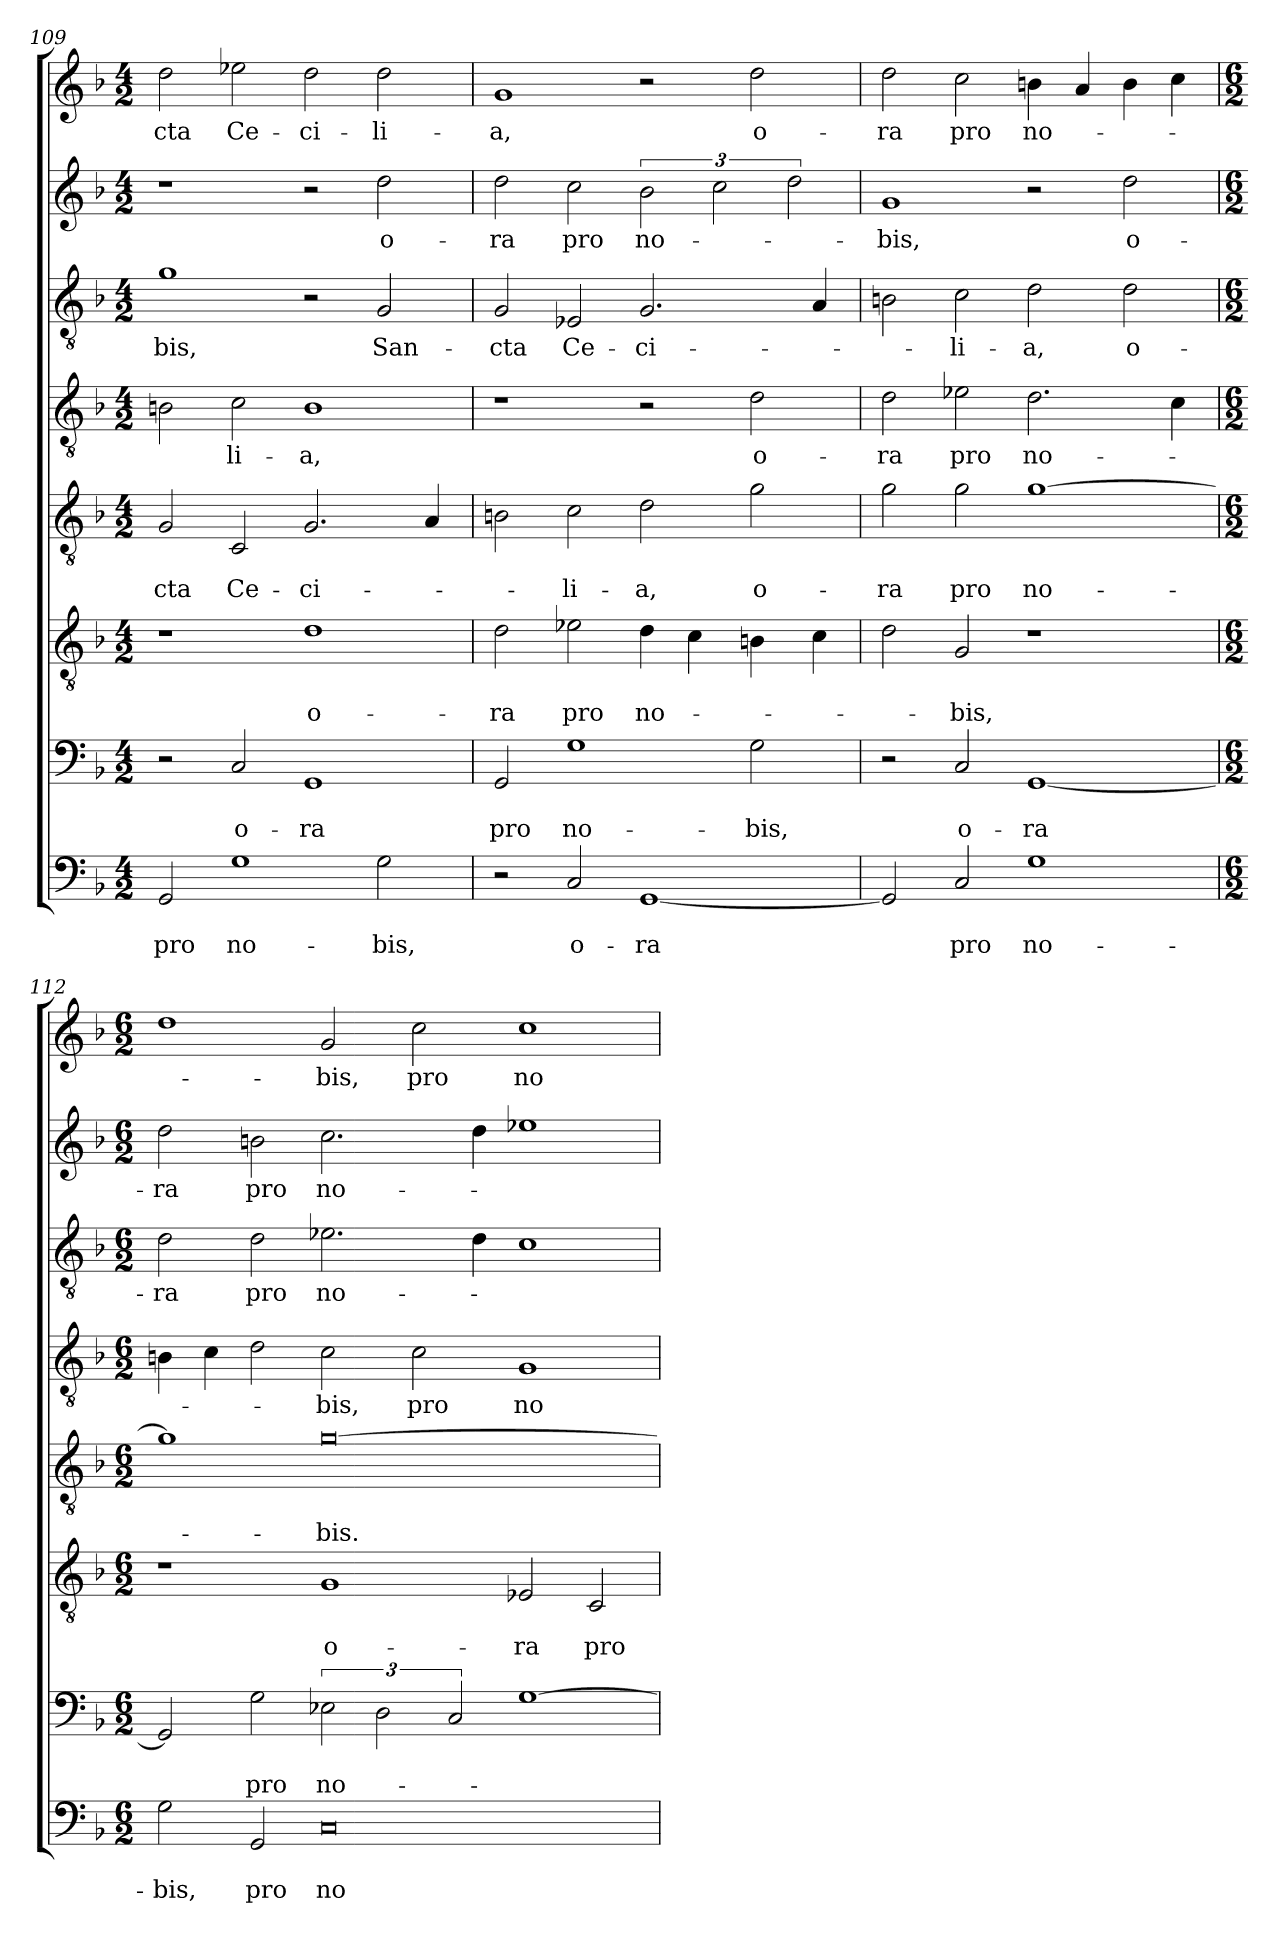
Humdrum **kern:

**kern	**text	**text	**kern	**text	**text	**kern	**text	**text	**kern	**text	**text	**kern	**text	**kern	**text	**kern	**text	**kern	**text
*part8	*part8	*part8	*part7	*part7	*part7	*part6	*part6	*part6	*part5	*part5	*part5	*part4	*part4	*part3	*part3	*part2	*part2	*part1	*part1
*staff8	*staff8	*staff8	*staff7	*staff7	*staff7	*staff6	*staff6	*staff6	*staff5	*staff5	*staff5	*staff4	*staff4	*staff3	*staff3	*staff2	*staff2	*staff1	*staff1
*clefF4	*	*	*clefF4	*	*	*clefGv2	*	*	*clefGv2	*	*	*clefGv2	*	*clefGv2	*	*clefG2	*	*clefG2	*
*k[b-]	*	*	*k[b-]	*	*	*k[b-]	*	*	*k[b-]	*	*	*k[b-]	*	*k[b-]	*	*k[b-]	*	*k[b-]	*
*F:	*	*	*F:	*	*	*F:	*	*	*F:	*	*	*F:	*	*F:	*	*F:	*	*F:	*
*M4/2	*	*	*M4/2	*	*	*M4/2	*	*	*M4/2	*	*	*M4/2	*	*M4/2	*	*M4/2	*	*M4/2	*
=109	=109	=109	=109	=109	=109	=109	=109	=109	=109	=109	=109	=109	=109	=109	=109	=109	=109	=109	=109
!	!	!LO:LY:b	!	!	!	!	!	!	!	!	!LO:LY:b	!	!	!	!LO:LY:b	!	!	!	!LO:LY:b
2GG/	.	pro	2r	.	.	1r	.	.	2G/	.	-cta	2Bn\	.	1g	-bis,	1r	.	2dd\	-cta
!	!	!LO:LY:b	!	!	!LO:LY:b	!	!	!	!	!	!LO:LY:b	!	!LO:LY:b	!	!	!	!	!	!LO:LY:b
1G	.	no-	2C/	.	o-	.	.	.	2C/	.	Ce-	2c\	-li-	.	.	.	.	2ee-X\	Ce-
!	!	!	!	!	!LO:LY:b	!	!	!LO:LY:b	!	!	!LO:LY:b	!	!LO:LY:b	!	!	!	!	!	!LO:LY:b
.	.	.	1GG	.	-ra	1d	.	o-	2.G/	.	-ci-	1B	-a,	2r	.	2r	.	2dd\	-ci-
!	!	!LO:LY:b	!	!	!	!	!	!	!	!	!	!	!	!	!LO:LY:b	!	!LO:LY:b	!	!LO:LY:b
2G\	.	-bis,	.	.	.	.	.	.	.	.	.	.	.	2G/	San-	2dd\	o-	2dd\	-li-
.	.	.	.	.	.	.	.	.	4A/	.	.	.	.	.	.	.	.	.	.
!!LO:LB:g=z
=110	=110	=110	=110	=110	=110	=110	=110	=110	=110	=110	=110	=110	=110	=110	=110	=110	=110	=110	=110
!	!	!	!	!	!LO:LY:b	!	!	!LO:LY:b	!	!	!	!	!	!	!LO:LY:b	!	!LO:LY:b	!	!LO:LY:b
2r	.	.	2GG/	.	pro	2d\	.	-ra	2Bn\	.	.	1r	.	2G/	-cta	2dd\	-ra	1g	-a,
!	!	!LO:LY:b	!	!	!LO:LY:b	!	!	!LO:LY:b	!	!	!LO:LY:b	!	!	!	!LO:LY:b	!	!LO:LY:b	!	!
2C/	.	o-	1G	.	no-	2e-X\	.	pro	2c\	.	-li-	.	.	2E-/	Ce-	2cc\	pro	.	.
!	!	!LO:LY:b	!	!	!	!	!	!LO:LY:b	!	!	!LO:LY:b	!	!	!	!LO:LY:b	!	!LO:LY:b	!	!
[1GG	.	-ra	.	.	.	4d\	.	no-	2d\	.	-a,	2r	.	2.G/	-ci-	3b-\	no-	2r	.
.	.	.	.	.	.	4c\	.	.	.	.	.	.	.	.	.	.	.	.	.
.	.	.	.	.	.	.	.	.	.	.	.	.	.	.	.	3cc\	.	.	.
!	!	!	!	!	!LO:LY:b	!	!	!	!	!	!LO:LY:b	!	!LO:LY:b	!	!	!	!	!	!LO:LY:b
.	.	.	2G\	.	-bis,	4Bn\	.	.	2g\	.	o-	2d\	o-	.	.	.	.	2dd\	o-
.	.	.	.	.	.	.	.	.	.	.	.	.	.	.	.	3dd\	.	.	.
.	.	.	.	.	.	4c\	.	.	.	.	.	.	.	4A/	.	.	.	.	.
=111	=111	=111	=111	=111	=111	=111	=111	=111	=111	=111	=111	=111	=111	=111	=111	=111	=111	=111	=111
!	!	!	!	!	!	!	!	!	!	!	!LO:LY:b	!	!LO:LY:b	!	!	!	!LO:LY:b	!	!LO:LY:b
2GG/]	.	.	2r	.	.	2d\	.	.	2g\	.	-ra	2d\	-ra	2Bn\	.	1g	-bis,	2dd\	-ra
!	!	!LO:LY:b	!	!	!LO:LY:b	!	!	!LO:LY:b	!	!	!LO:LY:b	!	!LO:LY:b	!	!LO:LY:b	!	!	!	!LO:LY:b
2C/	.	pro	2C/	.	o-	2G/	.	-bis,	2g\	.	pro	2e-X\	pro	2c\	-li-	.	.	2cc\	pro
!	!	!LO:LY:b	!	!	!LO:LY:b	!	!	!	!	!	!LO:LY:b	!	!LO:LY:b	!	!LO:LY:b	!	!	!	!LO:LY:b
1G	.	no-	[1GG	.	-ra	1r	.	.	[1g	.	no-	2.d\	no-	2d\	-a,	2r	.	4bn\	no-
.	.	.	.	.	.	.	.	.	.	.	.	.	.	.	.	.	.	4a/	.
!	!	!	!	!	!	!	!	!	!	!	!	!	!	!	!LO:LY:b	!	!LO:LY:b	!	!
.	.	.	.	.	.	.	.	.	.	.	.	.	.	2d\	o-	2dd\	o-	4b\	.
.	.	.	.	.	.	.	.	.	.	.	.	4c\	.	.	.	.	.	4cc\	.
=112	=112	=112	=112	=112	=112	=112	=112	=112	=112	=112	=112	=112	=112	=112	=112	=112	=112	=112	=112
*M6/2	*	*	*M6/2	*	*	*M6/2	*	*	*M6/2	*	*	*M6/2	*	*M6/2	*	*M6/2	*	*M6/2	*
!	!	!LO:LY:b	!	!	!	!	!	!	!	!	!	!	!	!	!LO:LY:b	!	!LO:LY:b	!	!
2G\	.	-bis,	2GG/]	.	.	1r	.	.	1g]	.	.	4Bn\	.	2d\	-ra	2dd\	-ra	1dd	.
.	.	.	.	.	.	.	.	.	.	.	.	4c\	.	.	.	.	.	.	.
!	!	!LO:LY:b	!	!	!LO:LY:b	!	!	!	!	!	!	!	!	!	!LO:LY:b	!	!LO:LY:b	!	!
2GG/	.	pro	2G\	.	pro	.	.	.	.	.	.	2d\	.	2d\	pro	2bn\	pro	.	.
!	!	!LO:LY:b	!	!	!LO:LY:b	!	!	!LO:LY:b	!	!	!LO:LY:b	!	!LO:LY:b	!	!LO:LY:b	!	!LO:LY:b	!	!LO:LY:b
0C	.	no-	3E-X\	.	no-	1G	.	o-	[0g	.	-bis.	2c\	-bis,	2.e-X\	no-	2.cc\	no-	2g/	-bis,
.	.	.	3D\	.	.	.	.	.	.	.	.	.	.	.	.	.	.	.	.
!	!	!	!	!	!	!	!	!	!	!	!	!	!LO:LY:b	!	!	!	!	!	!LO:LY:b
.	.	.	.	.	.	.	.	.	.	.	.	2c\	pro	.	.	.	.	2cc\	pro
.	.	.	3C/	.	.	.	.	.	.	.	.	.	.	.	.	.	.	.	.
.	.	.	.	.	.	.	.	.	.	.	.	.	.	4d\	.	4dd\	.	.	.
!	!	!	!	!	!	!	!	!LO:LY:b	!	!	!	!	!LO:LY:b	!	!	!	!	!	!LO:LY:b
.	.	.	[1G	.	.	2E-X/	.	-ra	.	.	.	1G	no-	1c	.	1ee-X	.	1cc	no-
!	!	!	!	!	!	!	!	!LO:LY:b	!	!	!	!	!	!	!	!	!	!	!
.	.	.	.	.	.	2C/	.	pro	.	.	.	.	.	.	.	.	.	.	.
=	=	=	=	=	=	=	=	=	=	=	=	=	=	=	=	=	=	=	=
*-	*-	*-	*-	*-	*-	*-	*-	*-	*-	*-	*-	*-	*-	*-	*-	*-	*-	*-	*-
